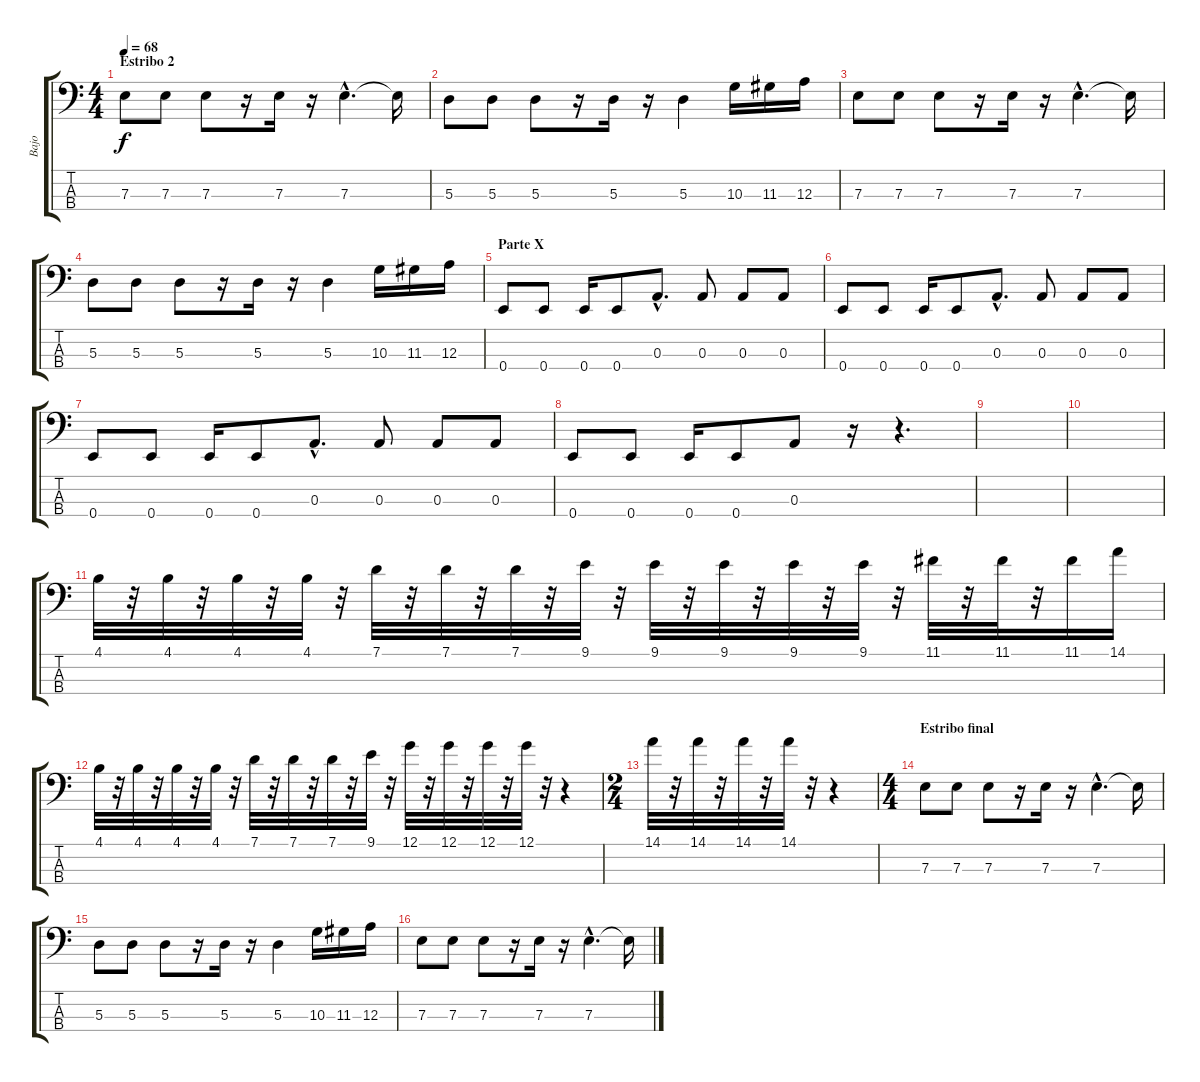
\track ("Bajo" "Bajo") {instrument electricbasspick}
\staff {score tabs}
\tuning (G2 D2 A1 E1) {hide}
\ts (4 4)
\section ("" "Estribo 2")
\tempo 68
\clef f4
\ks c
7.3.8{dy f} 7.3.8 7.3.8 r.16 7.3.16 r.16 7.3{hac}.4{d} 7.3{t}.16 |
5.3.8 5.3.8 5.3.8 r.16 5.3.16 r.16 5.3.4 10.3.16 11.3.16 12.3.16 |
7.3.8 7.3.8 7.3.8 r.16 7.3.16 r.16 7.3{hac}.4{d} 7.3{t}.16 |
5.3.8 5.3.8 5.3.8 r.16 5.3.16 r.16 5.3.4 10.3.16 11.3.16 12.3.16 |
\section ("" "Parte X")
0.4.8 0.4.8 0.4.16 0.4.8 0.3{hac}.8{d} 0.3.8 0.3.8 0.3.8 |
0.4.8 0.4.8 0.4.16 0.4.8 0.3{hac}.8{d} 0.3.8 0.3.8 0.3.8 |
0.4.8 0.4.8 0.4.16 0.4.8 0.3{hac}.8{d} 0.3.8 0.3.8 0.3.8 |
0.4.8 0.4.8 0.4.16 0.4.8 0.3.8 r.16 r.4{d} |
|
|
4.1.32 r.32 4.1.32 r.32 4.1.32 r.32 4.1.32 r.32 7.1.32 r.32 7.1.32 r.32 7.1.32 r.32 9.1.32 r.32 9.1.32 r.32 9.1.32 r.32 9.1.32 r.32 9.1.32 r.32 11.1.32 r.32 11.1.32 r.32 11.1.16 14.1.16 |
4.1.32 r.32 4.1.32 r.32 4.1.32 r.32 4.1.32 r.32 7.1.32 r.32 7.1.32 r.32 7.1.32 r.32 9.1.32 r.32 12.1.32 r.32 12.1.32 r.32 12.1.32 r.32 12.1.32 r.32 r.4 |
\ts (2 4)
14.1.32 r.32 14.1.32 r.32 14.1.32 r.32 14.1.32 r.32 r.4 |
\ts (4 4)
\section ("" "Estribo final")
7.3.8 7.3.8 7.3.8 r.16 7.3.16 r.16 7.3{hac}.4{d} 7.3{t}.16 |
5.3.8 5.3.8 5.3.8 r.16 5.3.16 r.16 5.3.4 10.3.16 11.3.16 12.3.16 |
7.3.8 7.3.8 7.3.8 r.16 7.3.16 r.16 7.3{hac}.4{d} 7.3{t}.16
